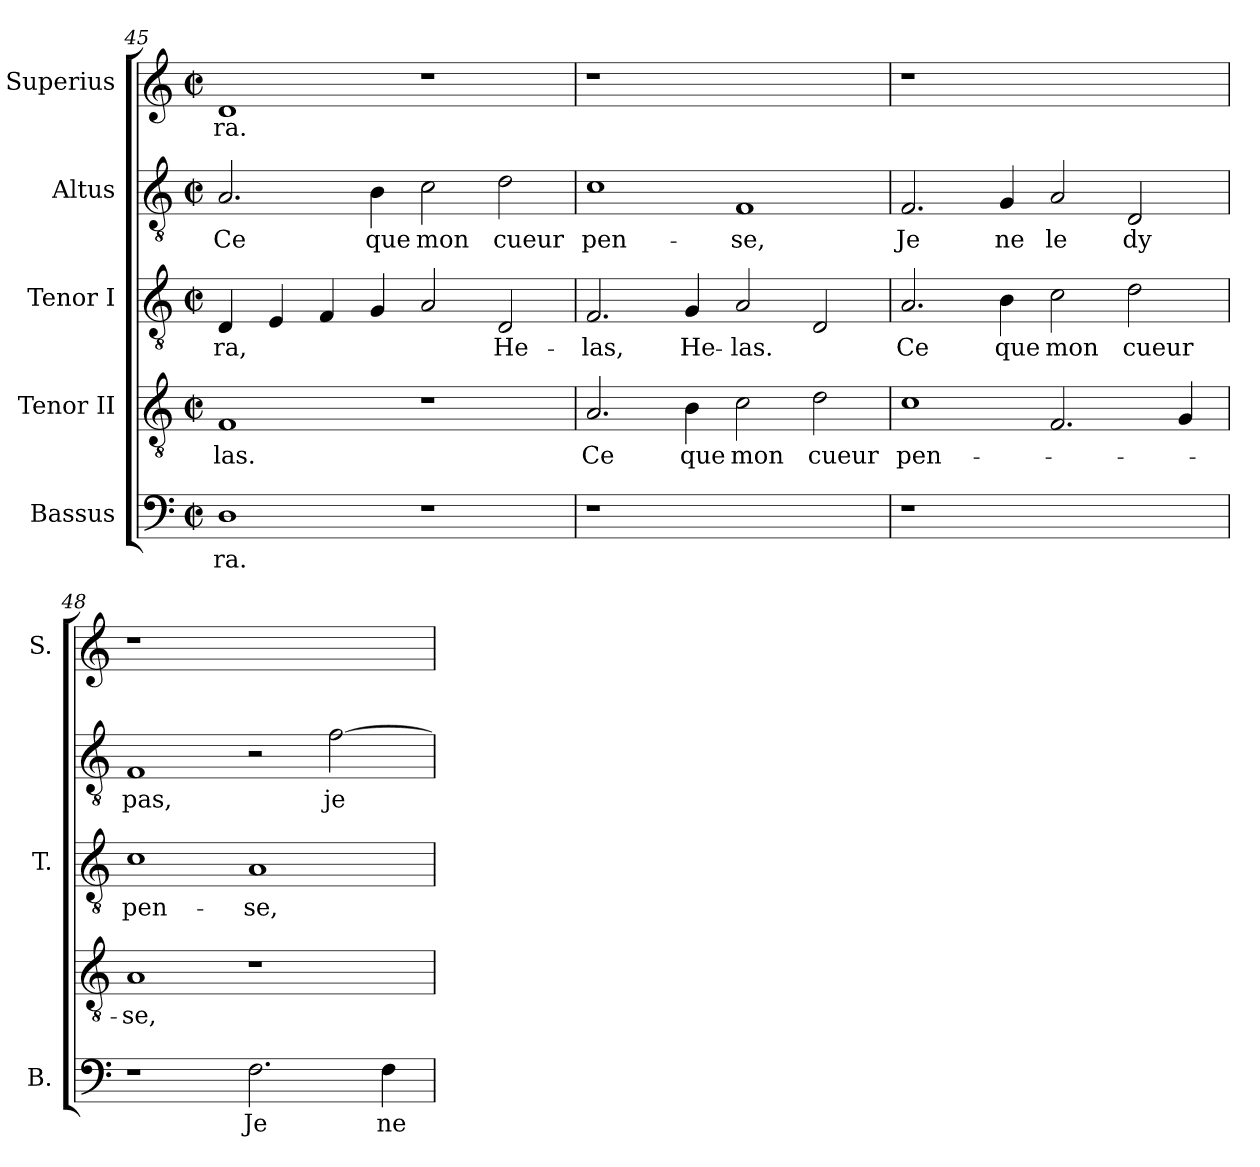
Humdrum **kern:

**kern	**text	**kern	**text	**kern	**text	**kern	**text	**kern	**text
*part5	*part5	*part4	*part4	*part3	*part3	*part2	*part2	*part1	*part1
*staff5	*staff5	*staff4	*staff4	*staff3	*staff3	*staff2	*staff2	*staff1	*staff1
*I"Bassus	*	*I"Tenor II	*	*I"Tenor I	*	*I"Altus	*	*I"Superius	*
*I'B.	*	*	*	*I'T.	*	*	*	*I'S.	*
!!LO:PB:g=z
*clefF4	*	*clefGv2	*	*clefGv2	*	*clefGv2	*	*clefG2	*
*	*	*ITrd7c12	*	*ITrd7c12	*	*ITrd7c12	*	*	*
*k[]	*	*k[]	*	*k[]	*	*k[]	*	*k[]	*
*C:	*	*C:	*	*C:	*	*C:	*	*C:	*
*M2/2	*	*M2/2	*	*M2/2	*	*M2/2	*	*M2/2	*
*met(c|)	*	*met(c|)	*	*met(c|)	*	*met(c|)	*	*met(c|)	*
=45	=45	=45	=45	=45	=45	=45	=45	=45	=45
!	!LO:LY:b:color=#000000	!	!	!	!	!	!	!	!
!	!	!	!LO:LY:b:color=#000000	!	!	!	!	!	!
!	!	!	!	!	!LO:LY:b:color=#000000	!	!	!	!
!	!	!	!	!	!	!	!LO:LY:b:color=#000000	!	!
!	!	!	!	!	!	!	!	!	!LO:LY:b:color=#000000
1Di	-ra.	1FFi	-las.	4DDi/	-ra,	2.AAi/	Ce	1di	-ra.
.	.	.	.	4EEi/	.	.	.	.	.
.	.	.	.	4FFi/	.	.	.	.	.
!	!	!	!	!	!	!	!LO:LY:b:color=#000000	!	!
.	.	.	.	4GGi/	.	4BBi\	que	.	.
!	!	!	!	!	!	!	!LO:LY:b:color=#000000	!	!
1r	.	1r	.	2AAi/	.	2Ci\	mon	1r	.
!	!	!	!	!	!LO:LY:b:color=#000000	!	!	!	!
!	!	!	!	!	!	!	!LO:LY:b:color=#000000	!	!
.	.	.	.	2DDi/	He-	2Di\	cueur	.	.
=46	=46	=46	=46	=46	=46	=46	=46	=46	=46
!LO:N:vis=1	!	!	!	!	!	!	!	!	!
!	!	!	!LO:LY:b:color=#000000	!	!	!	!	!	!
!	!	!	!	!	!LO:LY:b:color=#000000	!	!	!	!
!	!	!	!	!	!	!	!LO:LY:b:color=#000000	!LO:N:vis=1	!
1r	.	2.AAi/	Ce	2.FFi/	-las,	1Ci	pen-	1r	.
!	!	!	!LO:LY:b:color=#000000	!	!	!	!	!	!
!	!	!	!	!	!LO:LY:b:color=#000000	!	!	!	!
.	.	4BBi\	que	4GGi/	He-	.	.	.	.
!	!	!	!LO:LY:b:color=#000000	!	!	!	!	!	!
!	!	!	!	!	!LO:LY:b:color=#000000	!	!	!	!
!	!	!	!	!	!	!	!LO:LY:b:color=#000000	!	!
1ryy	.	2Ci\	mon	2AAi/	-las.	1FFi	-se,	1ryy	.
!	!	!	!LO:LY:b:color=#000000	!	!	!	!	!	!
.	.	2Di\	cueur	2DDi/	.	.	.	.	.
=47	=47	=47	=47	=47	=47	=47	=47	=47	=47
!LO:N:vis=1	!	!	!	!	!	!	!	!	!
!	!	!	!LO:LY:b:color=#000000	!	!	!	!	!	!
!	!	!	!	!	!LO:LY:b:color=#000000	!	!	!	!
!	!	!	!	!	!	!	!LO:LY:b:color=#000000	!LO:N:vis=1	!
1r	.	1Ci	pen-	2.AAi/	Ce	2.FFi/	Je	1r	.
!	!	!	!	!	!LO:LY:b:color=#000000	!	!	!	!
!	!	!	!	!	!	!	!LO:LY:b:color=#000000	!	!
.	.	.	.	4BBi\	que	4GGi/	ne	.	.
!	!	!	!	!	!LO:LY:b:color=#000000	!	!	!	!
!	!	!	!	!	!	!	!LO:LY:b:color=#000000	!	!
1ryy	.	2.FFi/	.	2Ci\	mon	2AAi/	le	1ryy	.
!	!	!	!	!	!LO:LY:b:color=#000000	!	!	!	!
!	!	!	!	!	!	!	!LO:LY:b:color=#000000	!	!
.	.	.	.	2Di\	cueur	2DDi/	dy	.	.
.	.	4GGi/	.	.	.	.	.	.	.
=48	=48	=48	=48	=48	=48	=48	=48	=48	=48
!	!	!	!LO:LY:b:color=#000000	!	!	!	!	!	!
!	!	!	!	!	!LO:LY:b:color=#000000	!	!	!	!
!	!	!	!	!	!	!	!LO:LY:b:color=#000000	!LO:N:vis=1	!
1r	.	1AAi	-se,	1Ci	pen-	1FFi	pas,	1r	.
!	!LO:LY:b:color=#000000	!	!	!	!	!	!	!	!
!	!	!	!	!	!LO:LY:b:color=#000000	!	!	!	!
2.Fi\	Je	1r	.	1AAi	-se,	2r	.	1ryy	.
!	!	!	!	!	!	!	!LO:LY:b:color=#000000	!	!
.	.	.	.	.	.	[>2Fi\	je	.	.
!	!LO:LY:b:color=#000000	!	!	!	!	!	!	!	!
4Fi\	ne	.	.	.	.	.	.	.	.
=	=	=	=	=	=	=	=	=	=
*-	*-	*-	*-	*-	*-	*-	*-	*-	*-
